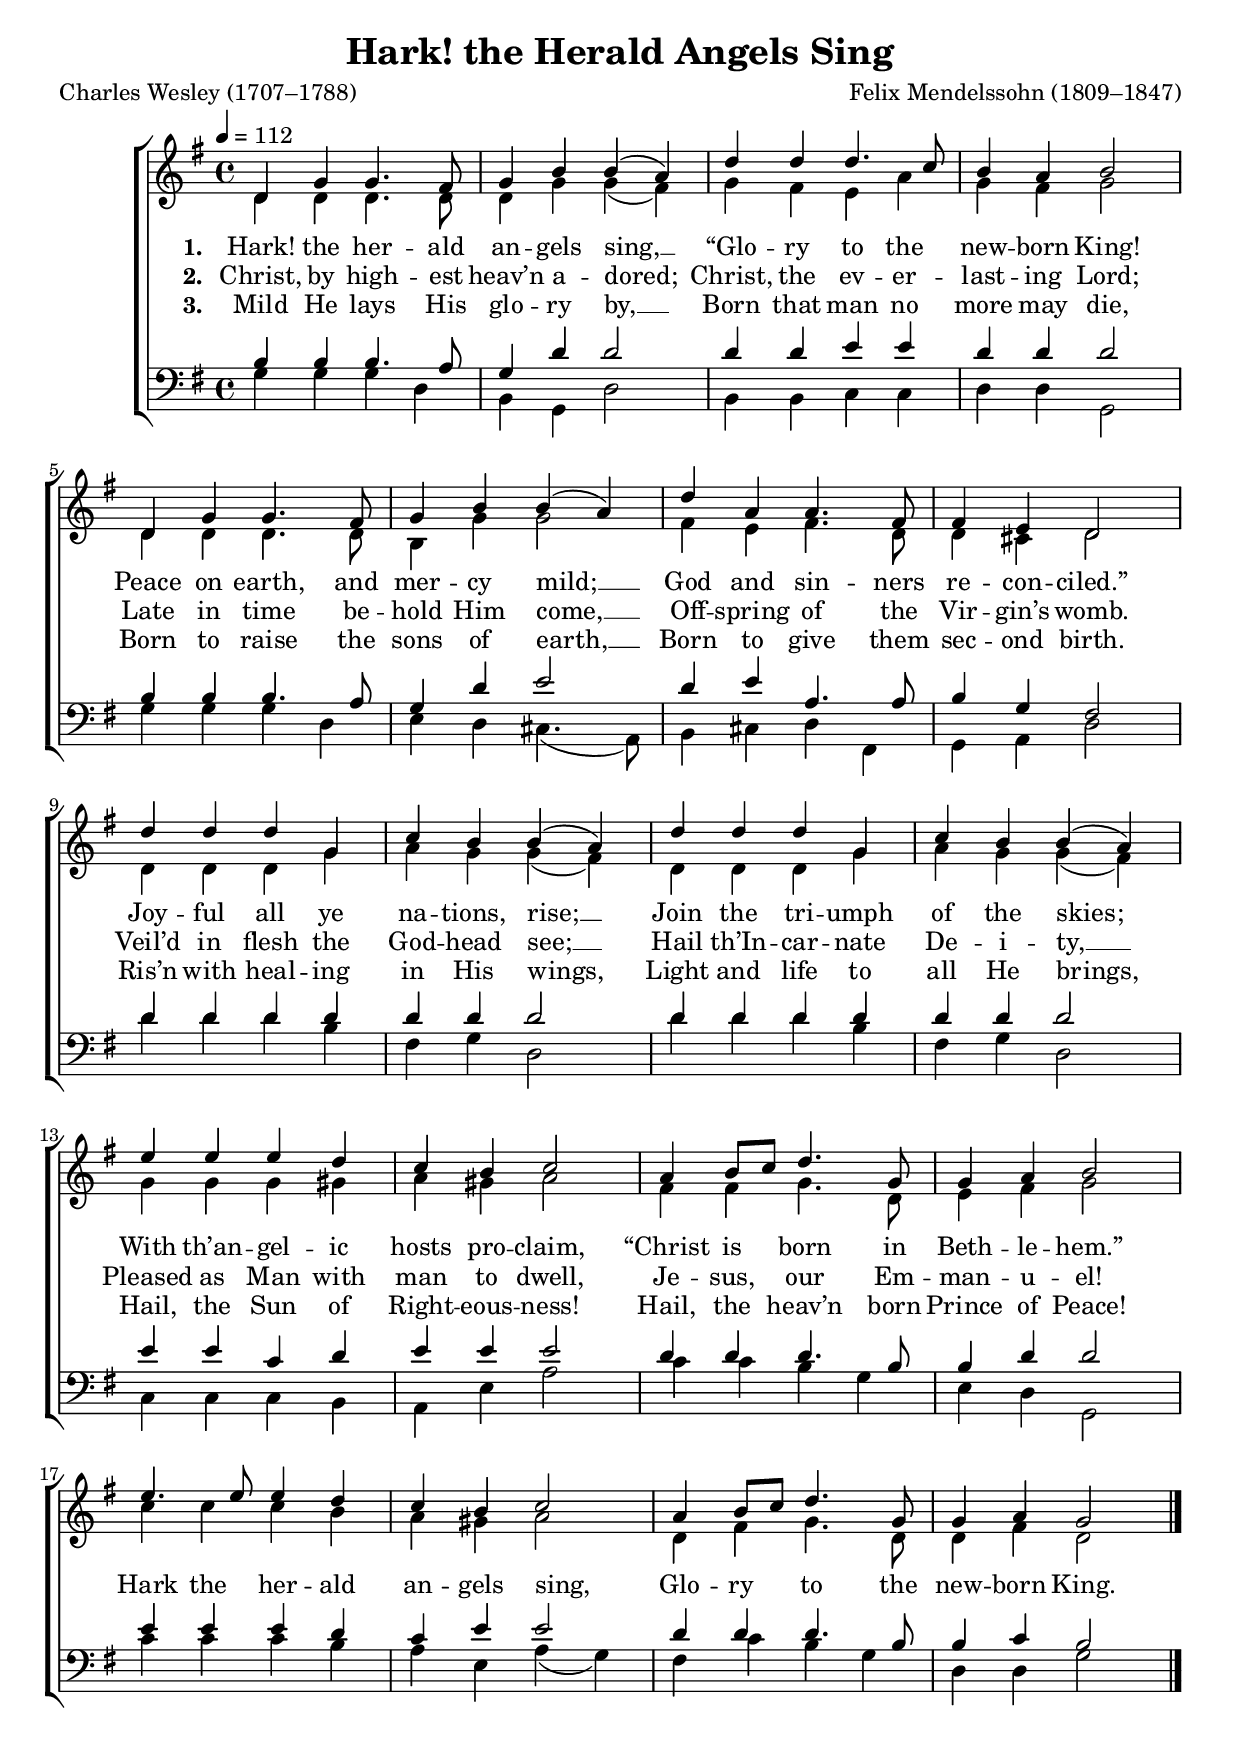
\version "2.14.2"
\include "util.ly"
\header {
  title = "Hark! the Herald Angels Sing"
  poet = "Charles Wesley (1707–1788)"
  composer = "Felix Mendelssohn (1809–1847)"
  %tagline = \markup { "from" \concat{\italic "Christmas Carols and Hymns for School and Choir" ", 1910"}}
}

global = {
  \key g \major
  \time 4/4
  \autoBeamOff
  \tempo 4 = 112
  %\override DynamicLineSpanner #'staff-padding = #0.0
  %\override DynamicLineSpanner #'Y-extent = #'(-0.5 . 1)
}

sopMusic = \relative c' {
  d4 g g4. fis8 |
  g4 b b( a) |
  d d d4. c8 |
  b4 a b2 |
  
  d,4 g g4. fis8 |
  g4 b b( a) |
  d a a4. fis8 |
  fis4 e d2 |
  
  d'4 d d g, |
  c b b( a) |
  d d d g, |
  c b b( a) |
  
  e' e e d |
  c b c2 |
  a4 b8[ c] d4. g,8 |
  g4 a b2 | \break
  
  e4. e8 e4 d |
  c b c2 |
  a4 b8[ c] d4. g,8 |
  g4 a g2 \bar "|."
}
sopWords = \lyricmode {
  
}

altoMusic = \relative c' {
  d4 d d4. d8 |
  d4 g g( fis) |
  g fis e a |
  g fis g2 |
  
  d4 d d4. d8 |
  b4 g' g2 |
  fis4 e fis4. d8 |
  d4 cis d2 |
  
  d4 d d g |
  a g g( fis) |
  d d d g |
  a g g( fis) |
  
  g g g gis |
  a gis a2 |
  fis4 fis g4. d8 |
  e4 fis g2 |
  
  c4 c c b |
  a gis a2 |
  d,4 fis g4. d8 |
  d4 fis d2 \bar "|."
}
altoWords = \lyricmode {
  \dropLyricsVII
  \set stanza = #"1. "
  \set associatedVoice = "altos"
  Hark! the her -- ald an -- gels sing, __ “Glo -- ry to the new -- born King!
  \unset associatedVoice
  Peace on earth, and
  \set associatedVoice = "basses"
  mer -- cy mild; __
  \unset associatedVoice
  God and sin -- ners re -- con -- ciled.”
  Joy -- ful all ye na -- tions, rise; __
  Join the tri -- umph of the skies;
  With th’an -- gel -- ic hosts pro -- claim,
  “Christ is born in Beth -- le -- hem.”
  
  \dropLyricsV
  \set associatedVoice = "basses"
  Hark the her -- ald
  an -- gels sing,
  \unset associatedVoice
  Glo -- ry to the new -- born King.
}
altoWordsII = \lyricmode {
  \dropLyricsVII
  \set stanza = #"2. "
  \set associatedVoice = "altos"
  Christ, by high -- est heav’n a -- dored; Christ, the ev -- er -- last -- ing Lord;
  \unset associatedVoice
  Late in time be -- hold
  \set associatedVoice = "basses"
  Him come, __
  \unset associatedVoice
  Off -- spring of the Vir -- gin’s womb.
  Veil’d in flesh the God -- head see; __
  Hail th’In -- car -- nate De -- i -- ty, __
  Pleased as Man with man to dwell, Je -- sus, our Em -- man -- u -- el!
}
altoWordsIII = \lyricmode {
  \dropLyricsVII
  \set stanza = #"3. "
  \set associatedVoice = "altos"
  Mild He lays His glo -- ry by, __
  Born that man no more may die,
  \unset associatedVoice
  Born to raise the
  \set associatedVoice = "basses"
  sons of earth, __
  \unset associatedVoice
  Born to give them sec -- ond birth.
  Ris’n with heal -- ing in His wings,
  Light and life to all He brings,
  Hail, the Sun of Right -- eous -- ness!
  Hail, the heav’n born Prince of Peace!
}
altoWordsIV = \lyricmode {
  
}

tenorMusic = \relative c' {
  b4 b b4. a8 |
  g4 d' d2 |
  d4 d e e |
  d d d2 |
  
  b4 b b4. a8 |
  g4 d' e2 |
  d4 e a,4. a8 |
  b4 g fis2 |
  
  d'4 d d d |
  d d d2 |
  d4 d d d |
  d d d2 |
  
  e4 e c d |
  e e e2 |
  d4 d d4. b8 |
  b4 d d2 |
  
  e4 e e d |
  c e e2 |
  d4 d d4. b8 |
  b4 c b2 \bar "|."
}
tenorWords = \lyricmode {

}

bassMusic = \relative c' {
  g4 g g d |
  b g d'2 |
  b4 b c c |
  d d g,2 |
  
  g'4 g g d |
  e d cis4.( a8) |
  b4 cis d fis, |
  g a d2 |
  
  d'4 d d b |
  fis g d2 |
  d'4 d d b |
  fis g d2 |
  
  c4 c c b |
  a e' a2 |
  c4 c b g |
  e d g,2 |
  
  c'4 c c b |
  a e a( g) |
  fis c' b g |
  d d g2 \bar "|."
}
bassWords = \lyricmode {

}

\score {
  <<
   \new ChoirStaff <<
%    \new Lyrics = sopranos \with { \override VerticalAxisGroup #'nonstaff-relatedstaff-spacing = #'((basic-distance . 1)) }
    \new Staff = women <<
      \new Voice = "sopranos" { \voiceOne << \global \sopMusic >> }
      \new Voice = "altos" { \voiceTwo << \global \altoMusic >> }
    >>
    \new Lyrics \with { alignAboveContext = #"women" \override VerticalAxisGroup #'nonstaff-relatedstaff-spacing = #'((basic-distance . 1))} \lyricsto "sopranos" \sopWords
   \new Staff = men <<
      \clef bass
      \new Voice = "tenors" { \voiceOne << \global \tenorMusic >> }
      \new Voice = "basses" { \voiceTwo << \global \bassMusic >> }
    >>
    \new Lyrics = "altosIV"  \with { alignBelowContext = #"women" \override VerticalAxisGroup #'nonstaff-relatedstaff-spacing = #'((basic-distance . 1))} \lyricsto "altos" \altoWordsIV
    \new Lyrics = "altosIII"  \with { alignBelowContext = #"women" \override VerticalAxisGroup #'nonstaff-relatedstaff-spacing = #'((basic-distance . 1))} \lyricsto "altos" \altoWordsIII
    \new Lyrics = "altosII"  \with { alignBelowContext = #"women" \override VerticalAxisGroup #'nonstaff-relatedstaff-spacing = #'((basic-distance . 1))} \lyricsto "altos" \altoWordsII
    \new Lyrics = "altos"  \with { alignBelowContext = #"women" \override VerticalAxisGroup #'nonstaff-relatedstaff-spacing = #'((basic-distance . 1))} \lyricsto "altos" \altoWords
    \new Lyrics \with { alignAboveContext = #"men" \override VerticalAxisGroup #'nonstaff-relatedstaff-spacing = #'((basic-distance . 1)) } \lyricsto "tenors" \tenorWords
    \new Lyrics \with { alignBelowContext = #"men" \override VerticalAxisGroup #'nonstaff-relatedstaff-spacing = #'((basic-distance . 1)) } \lyricsto "basses" \bassWords
  >>
%    \new PianoStaff << \new Staff { \new Voice { \pianoRH } } \new Staff { \clef "bass" \pianoLH } >>
  >>
  \layout { }
  \midi {
    \tempo 4 = 112
    \set Staff.midiInstrument = "flute"
  
    \context {
      \Voice
      \remove "Dynamic_performer"
    }
  }
}
